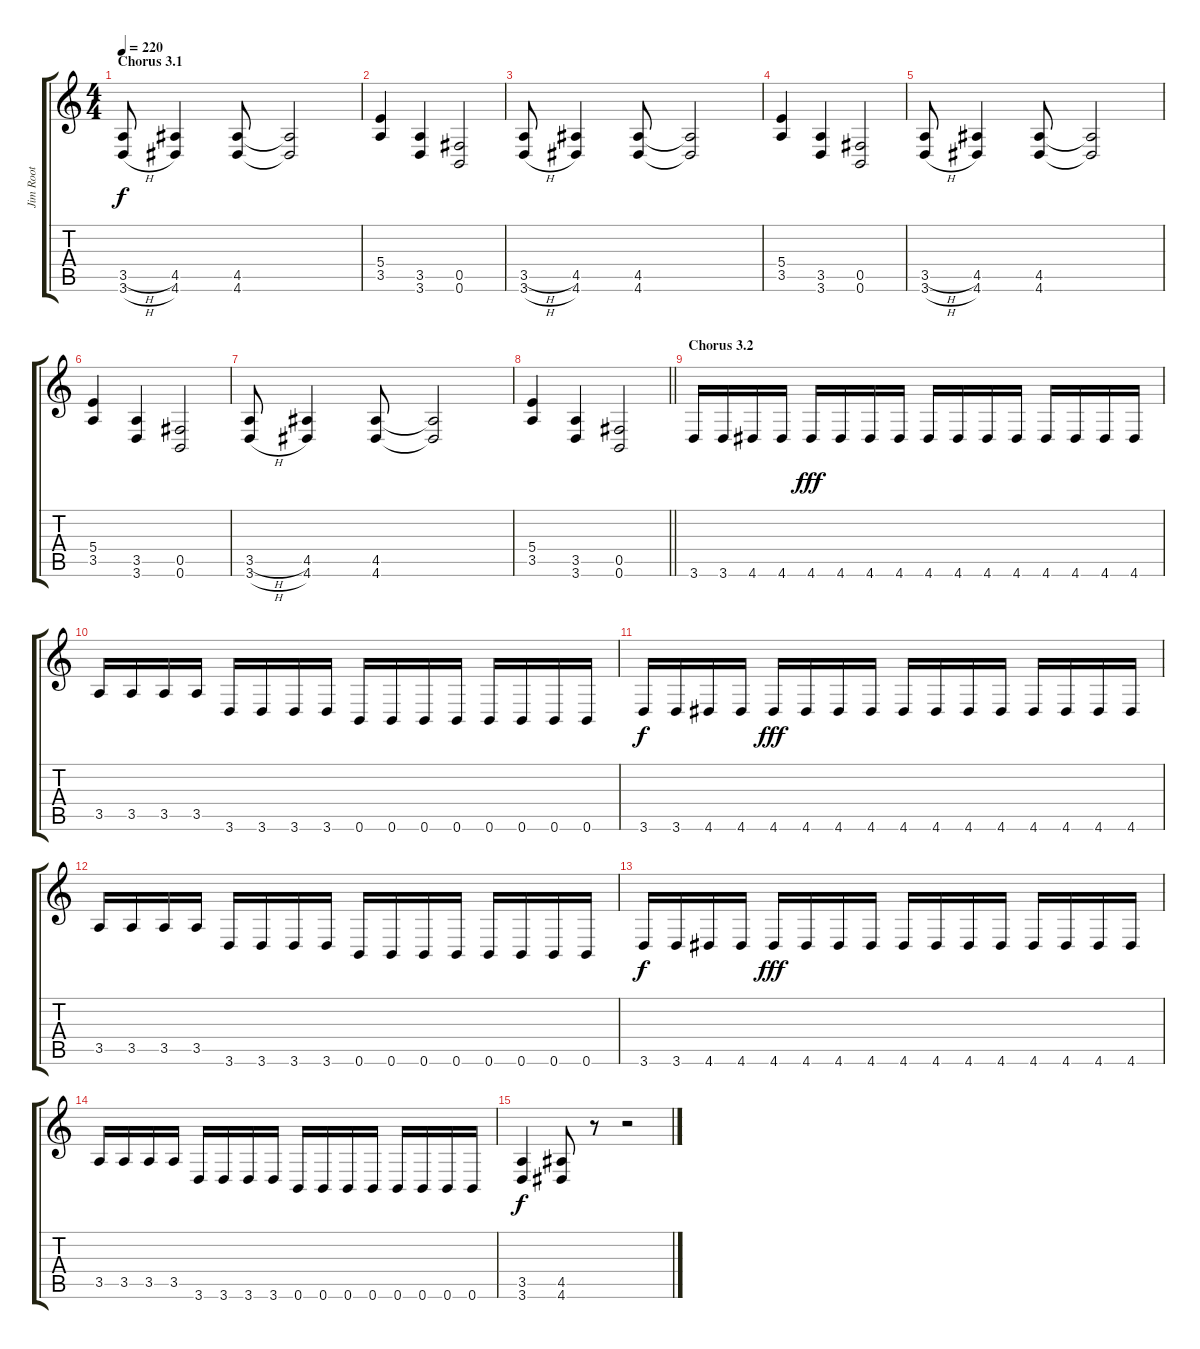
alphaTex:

\track ("Jim Root" "Jim Root") {instrument distortionguitar}
\staff {score tabs}
\tuning (Db4 Ab3 E3 B2 Gb2 B1) {hide}
\ts (4 4)
\section ("" "Chorus 3.1")
\tempo 220
\clef g2
\ks c
(3.5{h} 3.6{h}).8{dy f} (4.5 4.6).4 (4.5 4.6).8 (4.5{t} 4.6{t}).2 |
(5.4 3.5).4 (3.5 3.6).4 (0.5 0.6).2 |
(3.5{h} 3.6{h}).8 (4.5 4.6).4 (4.5 4.6).8 (4.5{t} 4.6{t}).2 |
(5.4 3.5).4 (3.5 3.6).4 (0.5 0.6).2 |
(3.5{h} 3.6{h}).8 (4.5 4.6).4 (4.5 4.6).8 (4.5{t} 4.6{t}).2 |
(5.4 3.5).4 (3.5 3.6).4 (0.5 0.6).2 |
(3.5{h} 3.6{h}).8 (4.5 4.6).4 (4.5 4.6).8 (4.5{t} 4.6{t}).2 |
\barLineRight lightlight
(5.4 3.5).4 (3.5 3.6).4 (0.5 0.6).2 |
\section ("" "Chorus 3.2")
3.6.16 3.6.16 4.6.16 4.6.16 4.6.16{dy fff} 4.6.16 4.6.16 4.6.16 4.6.16 4.6.16 4.6.16 4.6.16 4.6.16 4.6.16 4.6.16 4.6.16 |
3.5.16 3.5.16 3.5.16 3.5.16 3.6.16 3.6.16 3.6.16 3.6.16 0.6.16 0.6.16 0.6.16 0.6.16 0.6.16 0.6.16 0.6.16 0.6.16 |
3.6.16{dy f} 3.6.16 4.6.16 4.6.16 4.6.16{dy fff} 4.6.16 4.6.16 4.6.16 4.6.16 4.6.16 4.6.16 4.6.16 4.6.16 4.6.16 4.6.16 4.6.16 |
3.5.16 3.5.16 3.5.16 3.5.16 3.6.16 3.6.16 3.6.16 3.6.16 0.6.16 0.6.16 0.6.16 0.6.16 0.6.16 0.6.16 0.6.16 0.6.16 |
3.6.16{dy f} 3.6.16 4.6.16 4.6.16 4.6.16{dy fff} 4.6.16 4.6.16 4.6.16 4.6.16 4.6.16 4.6.16 4.6.16 4.6.16 4.6.16 4.6.16 4.6.16 |
3.5.16 3.5.16 3.5.16 3.5.16 3.6.16 3.6.16 3.6.16 3.6.16 0.6.16 0.6.16 0.6.16 0.6.16 0.6.16 0.6.16 0.6.16 0.6.16 |
(3.5 3.6).4{dy f} (4.5 4.6).8 r.8 r.2
